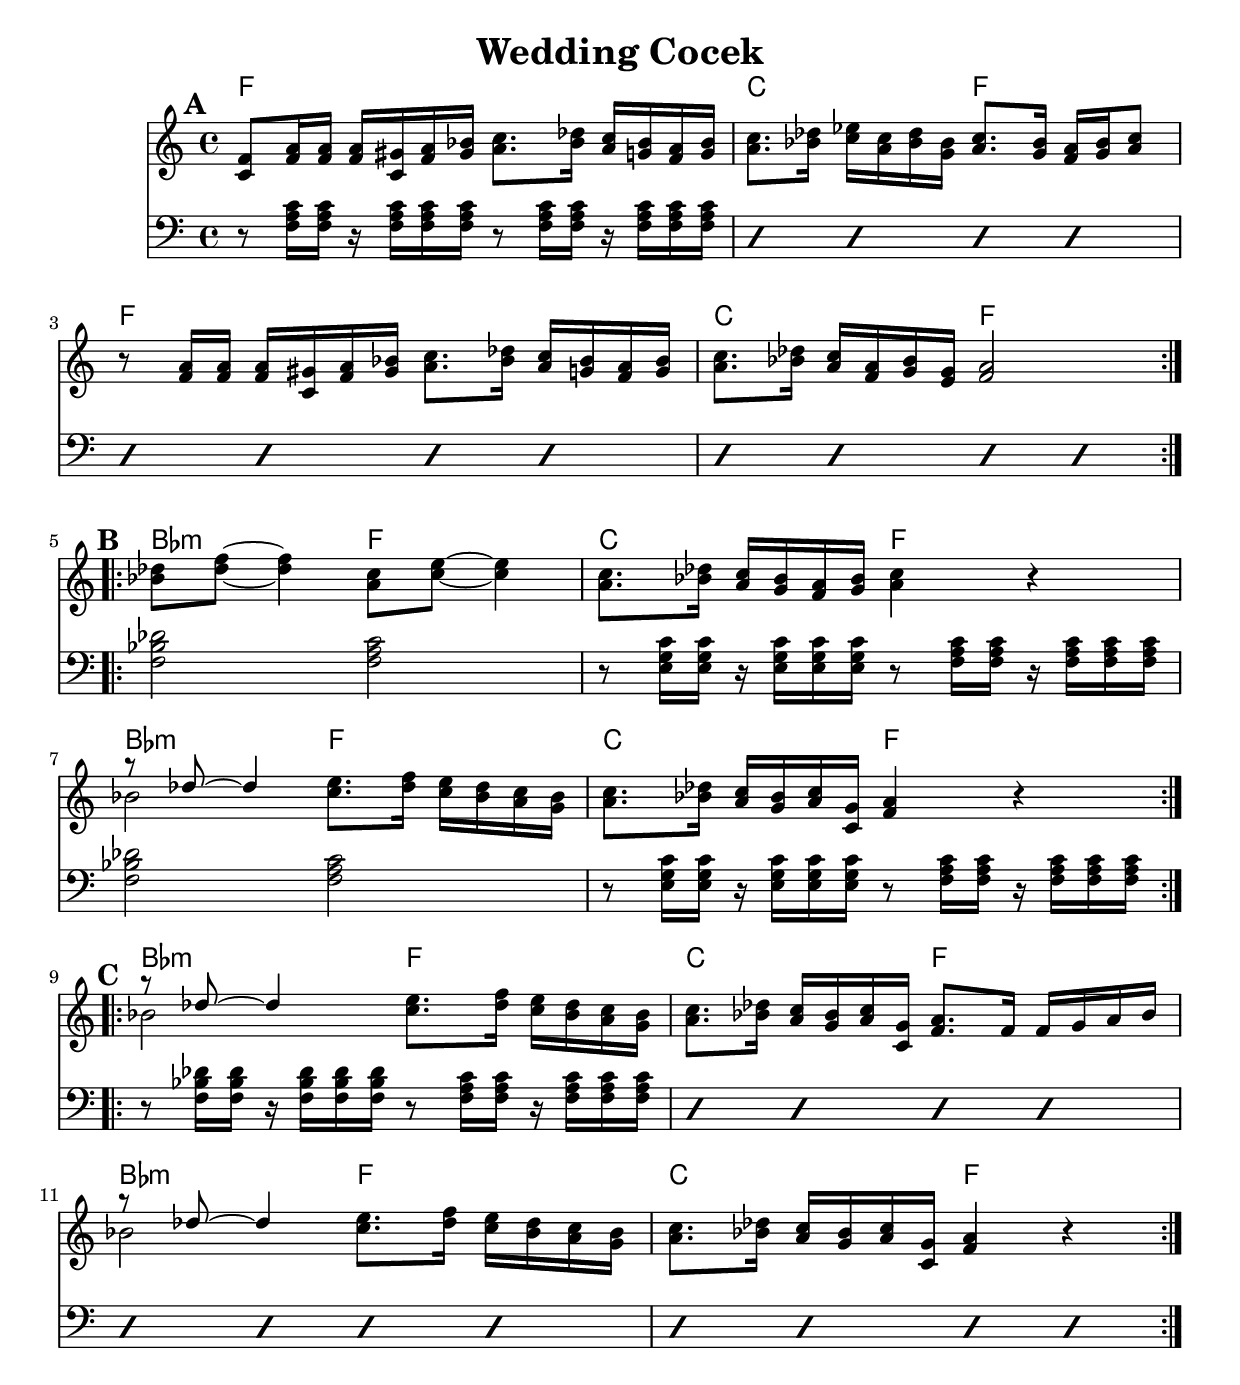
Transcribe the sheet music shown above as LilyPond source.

\version "2.12.3"

\header {
 title = "Wedding Cocek"
}

slash = {
	\override NoteHead #'style = #'slash
	\override Stem #'transparent = ##t
}

noslash = {
	\revert NoteHead #'style
	\revert Stem #'transparent
}

melody = { \relative c' {
%\override NoteHead #'font-size = #-3
	\mark \default %A
	\repeat volta 2 {
		<c f>8 <f a>16 <f a> <f a> <c gis'> <f a> <gis bes> <a c>8. <bes des>16 <a c> <g bes> <f a> <g bes> | 
		<a c>8. <bes des>16 <c ees> <a c> <bes des> <g bes> <a c>8. <g bes>16 <f a> <g bes> <a c>8 | \break
		r8 <f a>16 <f a> <f a> <c gis'> <f a> <gis bes> <a c>8. <bes des>16 <a c> <g bes> <f a> <g bes> | 
		<a c>8. <bes des>16 <a c> <f a> <g bes> <e g> <f a>2 | \break
	}
		 
	
	\mark \default %B
	\repeat volta 2 {
		<bes des>8 <des f>~ <des f>4 <a c>8 <c e>~ <c e>4 | 
		<a c>8. <bes des>16 <a c> <g bes> <f a> <g bes> <a c>4 r | \break
		<< { \voiceOne r8 des8~ des4 } \new Voice { \voiceTwo bes2 } >> \oneVoice
		<c e>8. <des f>16 <c e> <bes des> <a c> <g bes> | 
		<a c>8. <bes des>16 <a c> <g bes> <a c> <c, g'> <f a>4 r | \break
	}

	\mark \default %C
	\repeat volta 2 {
		<< { \voiceOne r8 des'8~ des4 } \new Voice { \voiceTwo bes2 } >> \oneVoice
		<c e>8. <des f>16 <c e> <bes des> <a c> <g bes> |
		<a c>8. <bes des>16 <a c> <g bes> <a c> <c, g'> <f a>8. f16 f g a bes | \break
		<< { \voiceOne r8 des8~ des4 } \new Voice { \voiceTwo bes2 } >> \oneVoice
		<c e>8. <des f>16 <c e> <bes des> <a c> <g bes> |
		<a c>8. <bes des>16 <a c> <g bes> <a c> <c, g'> <f a>4 r | \break
	} 
	

}
}

midbrass = { \relative c {
	\mark \default %A
	\repeat volta 2 {
		r8 <f a c>16 <f a c> r <f a c> <f a c> <f a c> r8 <f a c>16 <f a c> r <f a c> <f a c> <f a c> |
		\slash { d4 d d d | d d d d | d d d d | }
	}	

	\mark \default %B
	\repeat volta 2 {
		\noslash {
		<f bes des>2 <f a c> | 
		r8 <e g c>16 <e g c> r <e g c> <e g c> <e g c> r8 <f a c>16 <f a c> r <f a c> <f a c> <f a c> |
		<f bes des>2 <f a c> | 
		r8 <e g c>16 <e g c> r <e g c> <e g c> <e g c> r8 <f a c>16 <f a c> r <f a c> <f a c> <f a c> |
		}
	}

	\mark \default %C
	\repeat volta 2 {
		\noslash {
		r8 <f bes des>16 <f bes des> r <f bes des> <f bes des> <f bes des> r8 <f a c>16 <f a c> r <f a c> <f a c> <f a c> |
		}
		\slash { d4 d d d | d d d d | d d d d }
		
	}

}
}

bass = { \relative c {
}
}

changes = { \chordmode { 
	%A
	f1 | c2 f | f1 | c2 f |

	%B
	bes2:m f | c f | bes:m f | c f |

	%C
	bes2:m f | c f | bes:m f | c f |

}
}

\book {
	\score { 
	  <<
	    \new ChordNames {
		\set chordChanges = ##t
		\changes
	    }
	    \new Staff { \clef treble
		\melody
	    }
	    \new Staff { \clef bass 
		\midbrass
	    }
	  >>
	}
}
